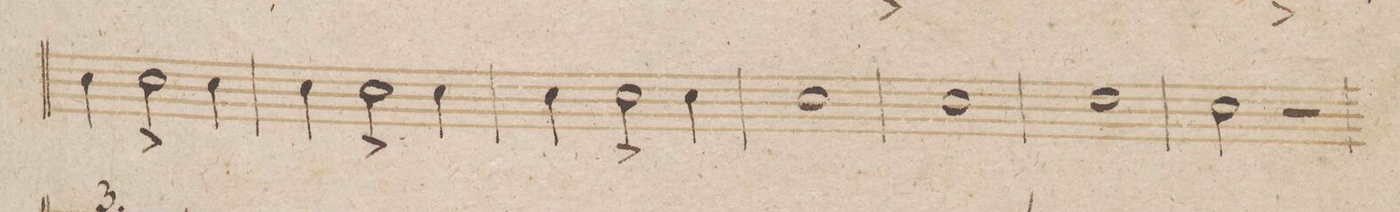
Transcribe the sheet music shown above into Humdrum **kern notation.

**kern	**dynam
*I"Corno 1mo in F.	*
*clefG2	*
*k[b-]	*
*met(c|)	*
*M2/2	*
4f\	.
2f^<\	.
4f\	.
=50	=50
4f\	.
2f^<\	.
4f\	.
=51	=51
4f\	.
2f^<\	.
4f\	.
=52	=52
1f	.
=53	=53
1f	.
=54	=54
1g	.
=55	=55
2f\	.
2r	.
=56	=56
*-	*-
